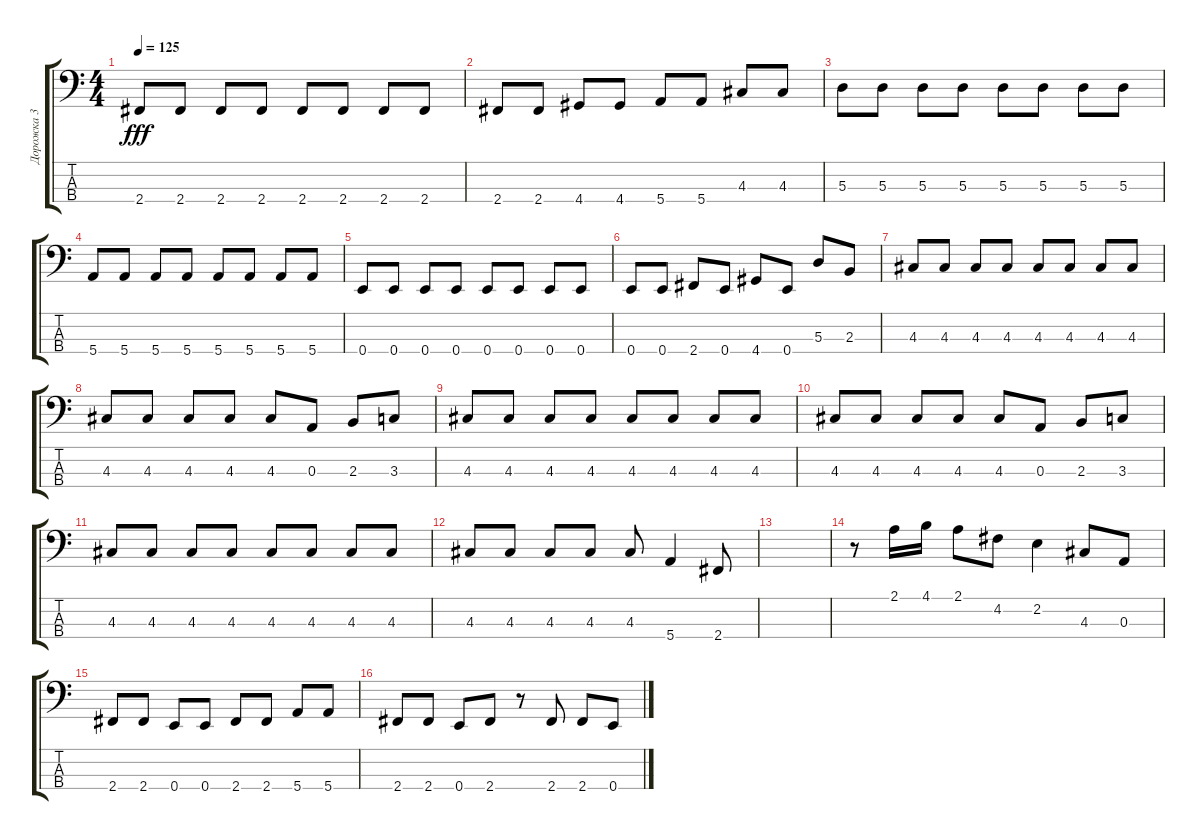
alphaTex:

\track ("Дорожка 3" "Дорожка 3") {instrument electricbassfinger}
\staff {score tabs}
\tuning (G2 D2 A1 E1) {hide}
\ts (4 4)
\tempo 125
\clef f4
\ks c
2.4.8{dy fff} 2.4.8 2.4.8 2.4.8 2.4.8 2.4.8 2.4.8 2.4.8 |
2.4.8 2.4.8 4.4.8 4.4.8 5.4.8 5.4.8 4.3.8 4.3.8 |
5.3.8 5.3.8 5.3.8 5.3.8 5.3.8 5.3.8 5.3.8 5.3.8 |
5.4.8 5.4.8 5.4.8 5.4.8 5.4.8 5.4.8 5.4.8 5.4.8 |
0.4.8 0.4.8 0.4.8 0.4.8 0.4.8 0.4.8 0.4.8 0.4.8 |
0.4.8 0.4.8 2.4.8 0.4.8 4.4.8 0.4.8 5.3.8 2.3.8 |
4.3.8 4.3.8 4.3.8 4.3.8 4.3.8 4.3.8 4.3.8 4.3.8 |
4.3.8 4.3.8 4.3.8 4.3.8 4.3.8 0.3.8 2.3.8 3.3.8 |
4.3.8 4.3.8 4.3.8 4.3.8 4.3.8 4.3.8 4.3.8 4.3.8 |
4.3.8 4.3.8 4.3.8 4.3.8 4.3.8 0.3.8 2.3.8 3.3.8 |
4.3.8 4.3.8 4.3.8 4.3.8 4.3.8 4.3.8 4.3.8 4.3.8 |
4.3.8 4.3.8 4.3.8 4.3.8 4.3.8 5.4.4 2.4.8 |
|
r.8 2.1.16{instrument slapbass1} 4.1.16 2.1.8 4.2.8 2.2.4 4.3.8{instrument electricbassfinger} 0.3.8 |
2.4.8 2.4.8 0.4.8 0.4.8 2.4.8 2.4.8 5.4.8 5.4.8 |
2.4.8 2.4.8 0.4.8 2.4.8 r.8 2.4.8 2.4.8 0.4.8
